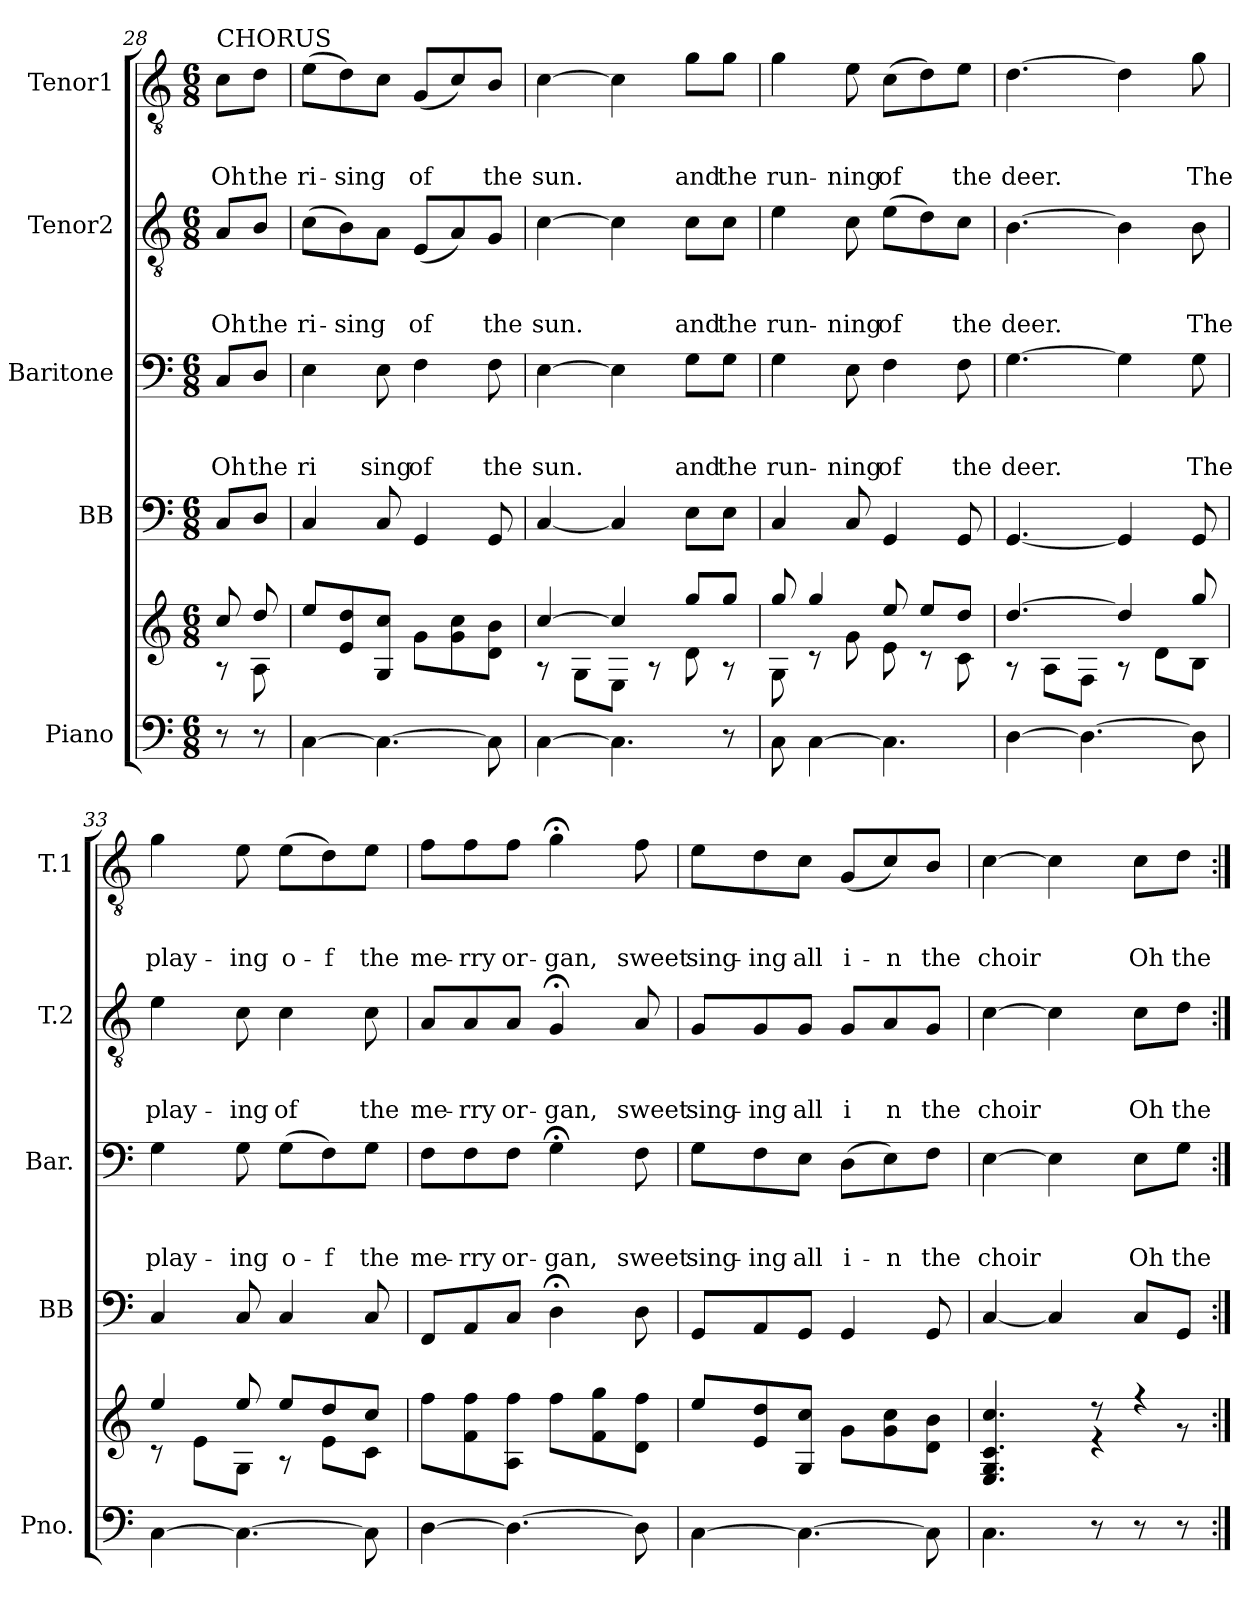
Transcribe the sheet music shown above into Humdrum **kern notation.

**kern	**kern	**kern	**kern	**text	**text	**text	**kern	**text	**text	**text	**kern	**text	**text	**text
*part5	*part5	*part4	*part3	*part3	*part3	*part3	*part2	*part2	*part2	*part2	*part1	*part1	*part1	*part1
*staff6	*staff5	*staff4	*staff3	*staff3	*staff3	*staff3	*staff2	*staff2	*staff2	*staff2	*staff1	*staff1	*staff1	*staff1
*I"Piano	*	*I"BB	*I"Baritone	*	*	*	*I"Tenor2	*	*	*	*I"Tenor1	*	*	*
*I'Pno.	*	*I'BB	*I'Bar.	*	*	*	*I'T.2	*	*	*	*I'T.1	*	*	*
*clefF4	*clefG2	*clefF4	*clefF4	*	*	*	*clefGv2	*	*	*	*clefGv2	*	*	*
*k[]	*k[]	*k[]	*k[]	*	*	*	*k[]	*	*	*	*k[]	*	*	*
*M6/8	*M6/8	*M6/8	*M6/8	*	*	*	*M6/8	*	*	*	*M6/8	*	*	*
=28	=28	=28	=28	=28	=28	=28	=28	=28	=28	=28	=28	=28	=28	=28
*	*^	*	*	*	*	*	*	*	*	*	*	*	*	*
!	!	!	!	!	!	!	!	!	!	!	!	!LO:TX:a:t=CHORUS	!	!	!
!	!	!	!	!	!	!	!LO:LY:b	!	!	!	!LO:LY:b	!	!	!	!LO:LY:b
8r	8cc/	8r	8C/L	8C/L	.	.	-Oh	8A/L	.	.	-Oh	8c\L	.	.	-Oh
!	!	!	!	!	!	!	!LO:LY:b	!	!	!	!LO:LY:b	!	!	!	!LO:LY:b
8r	8dd/	8A\	8D/J	8D/J	.	.	the	8B/J	.	.	the	8d\J	.	.	the
=29	=29	=29	=29	=29	=29	=29	=29	=29	=29	=29	=29	=29	=29	=29	=29
!	!	!	!	!	!	!	!LO:LY:b	!	!	!	!LO:LY:b	!	!	!	!LO:LY:b
*	*v	*v	*	*	*	*	*	*	*	*	*	*	*	*	*
[4C\	8ee/L	4C/	4E\	.	.	ri	(8c\L	.	.	ri-	(8e\L	.	.	ri-
!	!	!	!	!	!	!	!	!	!	!LO:LY:b	!	!	!	!LO:LY:b
.	8e/ 8dd/	.	.	.	.	.	8B\)	.	.	-sing	8d\)	.	.	-sing
!	!	!	!	!	!	!LO:LY:b	!	!	!	!	!	!	!	!
4.C\_	8G/ 8cc/J	8C/	8E\	.	.	-sing	8A\J	.	.	.	8c\J	.	.	.
!	!	!	!	!	!	!LO:LY:b	!	!	!	!LO:LY:b	!	!	!	!LO:LY:b
.	8g\L	4GG/	4F\	.	.	of	(8E/L	.	.	of	(8G/L	.	.	of
.	8g\ 8cc\	.	.	.	.	.	8A/)	.	.	.	8c/)	.	.	.
!	!	!	!	!	!	!LO:LY:b	!	!	!	!LO:LY:b	!	!	!	!LO:LY:b
8C\]	8d\ 8b\J	8GG/	8F\	.	.	the	8G/J	.	.	the	8B/J	.	.	the
=30	=30	=30	=30	=30	=30	=30	=30	=30	=30	=30	=30	=30	=30	=30
*	*^	*	*	*	*	*	*	*	*	*	*	*	*	*
!	!	!	!	!	!	!	!LO:LY:b	!	!	!	!LO:LY:b	!	!	!	!LO:LY:b
[4C\	[4cc/	8r	[4C/	[4E\	.	.	sun.	[4c\	.	.	sun.	[4c\	.	.	sun.
.	.	8G\L	.	.	.	.	.	.	.	.	.	.	.	.	.
4.C\]	4cc/]	8E\J	4C/]	4E\]	.	.	.	4c\]	.	.	.	4c\]	.	.	.
.	.	8r	.	.	.	.	.	.	.	.	.	.	.	.	.
!	!	!	!	!	!	!	!LO:LY:b	!	!	!	!LO:LY:b	!	!	!	!LO:LY:b
.	8gg/L	8d\	8E\L	8G\L	.	.	and	8c\L	.	.	and	8g\L	.	.	and
!	!	!	!	!	!	!	!LO:LY:b	!	!	!	!LO:LY:b	!	!	!	!LO:LY:b
8r	8gg/J	8r	8E\J	8G\J	.	.	the	8c\J	.	.	the	8g\J	.	.	the
=31	=31	=31	=31	=31	=31	=31	=31	=31	=31	=31	=31	=31	=31	=31	=31
!	!	!	!	!	!	!	!LO:LY:b	!	!	!	!LO:LY:b	!	!	!	!LO:LY:b
8C\	8gg/	8G\	4C/	4G\	.	.	run-	4e\	.	.	run-	4g\	.	.	run-
[4C\	4gg/	8r	.	.	.	.	.	.	.	.	.	.	.	.	.
!	!	!	!	!	!	!	!LO:LY:b	!	!	!	!LO:LY:b	!	!	!	!LO:LY:b
.	.	8g\	8C/	8E\	.	.	-ning	8c\	.	.	-ning	8e\	.	.	-ning
!	!	!	!	!	!	!	!LO:LY:b	!	!	!	!LO:LY:b	!	!	!	!LO:LY:b
4.C\]	8ee/	8e\	4GG/	4F\	.	.	of	(8e\L	.	.	of	(8c\L	.	.	of
.	8ee/L	8r	.	.	.	.	.	8d\)	.	.	.	8d\)	.	.	.
!	!	!	!	!	!	!	!LO:LY:b	!	!	!	!LO:LY:b	!	!	!	!LO:LY:b
.	8dd/J	8c\	8GG/	8F\	.	.	the	8c\J	.	.	the	8e\J	.	.	the
!!LO:PB:g=z
=32	=32	=32	=32	=32	=32	=32	=32	=32	=32	=32	=32	=32	=32	=32	=32
!	!	!	!	!	!	!	!LO:LY:b	!	!	!	!LO:LY:b	!	!	!	!LO:LY:b
[4D\	[4.dd/	8r	[4.GG/	[4.G\	.	.	deer.	[4.B\	.	.	deer.	[4.d\	.	.	deer.
.	.	8A\L	.	.	.	.	.	.	.	.	.	.	.	.	.
4.D\_	.	8F\J	.	.	.	.	.	.	.	.	.	.	.	.	.
.	4dd/]	8r	4GG/]	4G\]	.	.	.	4B\]	.	.	.	4d\]	.	.	.
.	.	8d\L	.	.	.	.	.	.	.	.	.	.	.	.	.
!	!	!	!	!	!	!	!LO:LY:b	!	!	!	!LO:LY:b	!	!	!	!LO:LY:b
8D\]	8gg/	8B\J	8GG/	8G\	.	.	The	8B\	.	.	The	8g\	.	.	The
=33	=33	=33	=33	=33	=33	=33	=33	=33	=33	=33	=33	=33	=33	=33	=33
!	!	!	!	!	!	!	!LO:LY:b	!	!	!	!LO:LY:b	!	!	!	!LO:LY:b
[4C\	4ee/	8r	4C/	4G\	.	.	play-	4e\	.	.	play-	4g\	.	.	play-
.	.	8e\L	.	.	.	.	.	.	.	.	.	.	.	.	.
!	!	!	!	!	!	!	!LO:LY:b	!	!	!	!LO:LY:b	!	!	!	!LO:LY:b
4.C\_	8ee/	8G\J	8C/	8G\	.	.	-ing	8c\	.	.	-ing	8e\	.	.	-ing
!	!	!	!	!	!	!	!LO:LY:b	!	!	!	!LO:LY:b	!	!	!	!LO:LY:b
.	8ee/L	8r	4C/	(8G\L	.	.	o-	4c\	.	.	of	(8e\L	.	.	o-
!	!	!	!	!	!	!	!LO:LY:b	!	!	!	!	!	!	!	!LO:LY:b
.	8dd/	8e\L	.	8F\)	.	.	-f	.	.	.	.	8d\)	.	.	-f
!	!	!	!	!	!	!	!LO:LY:b	!	!	!	!LO:LY:b	!	!	!	!LO:LY:b
8C\]	8cc/J	8c\J	8C/	8G\J	.	.	the	8c\	.	.	the	8e\J	.	.	the
=34	=34	=34	=34	=34	=34	=34	=34	=34	=34	=34	=34	=34	=34	=34	=34
!	!	!	!	!	!	!	!LO:LY:b	!	!	!	!LO:LY:b	!	!	!	!LO:LY:b
*	*v	*v	*	*	*	*	*	*	*	*	*	*	*	*	*
[4D\	8ff\L	8FF/L	8F\L	.	.	me-	8A/L	.	.	me-	8f\L	.	.	me-
!	!	!	!	!	!	!LO:LY:b	!	!	!	!LO:LY:b	!	!	!	!LO:LY:b
.	8f\ 8ff\	8AA/	8F\	.	.	-rry	8A/	.	.	-rry	8f\	.	.	-rry
!	!	!	!	!	!	!LO:LY:b	!	!	!	!LO:LY:b	!	!	!	!LO:LY:b
4.D\_	8A\ 8ff\J	8C/J	8F\J	.	.	or-	8A/J	.	.	or-	8f\J	.	.	or-
!	!	!	!	!	!	!LO:LY:b	!	!	!	!LO:LY:b	!	!	!	!LO:LY:b
.	8ff\L	4D;<\	4G;<\	.	.	-gan,	4G;</	.	.	-gan,	4g;<\	.	.	-gan,
.	8f\ 8gg\	.	.	.	.	.	.	.	.	.	.	.	.	.
!	!	!	!	!	!	!LO:LY:b	!	!	!	!LO:LY:b	!	!	!	!LO:LY:b
8D\]	8d\ 8ff\J	8D\	8F\	.	.	sweet	8A/	.	.	sweet	8f\	.	.	sweet
=35	=35	=35	=35	=35	=35	=35	=35	=35	=35	=35	=35	=35	=35	=35
!	!	!	!	!	!	!LO:LY:b	!	!	!	!LO:LY:b	!	!	!	!LO:LY:b
[4C\	8ee/L	8GG/L	8G\L	.	.	sing-	8G/L	.	.	sing-	8e\L	.	.	sing-
!	!	!	!	!	!	!LO:LY:b	!	!	!	!LO:LY:b	!	!	!	!LO:LY:b
.	8e/ 8dd/	8AA/	8F\	.	.	-ing	8G/	.	.	-ing	8d\	.	.	-ing
!	!	!	!	!	!	!LO:LY:b	!	!	!	!LO:LY:b	!	!	!	!LO:LY:b
4.C\_	8G/ 8cc/J	8GG/J	8E\J	.	.	all	8G/J	.	.	all	8c\J	.	.	all
!	!	!	!	!	!	!LO:LY:b	!	!	!	!LO:LY:b	!	!	!	!LO:LY:b
.	8g\L	4GG/	(8D\L	.	.	i-	8G/L	.	.	i	(8G/L	.	.	i-
!	!	!	!	!	!	!LO:LY:b	!	!	!	!LO:LY:b	!	!	!	!LO:LY:b
.	8g\ 8cc\	.	8E\)	.	.	-n	8A/	.	.	-n	8c/)	.	.	-n
!	!	!	!	!	!	!LO:LY:b	!	!	!	!LO:LY:b	!	!	!	!LO:LY:b
8C\]	8d\ 8b\J	8GG/	8F\J	.	.	the	8G/J	.	.	the	8B/J	.	.	the
=36	=36	=36	=36	=36	=36	=36	=36	=36	=36	=36	=36	=36	=36	=36
*	*^	*	*	*	*	*	*	*	*	*	*	*	*	*
!	!	!	!	!	!	!	!LO:LY:b	!	!	!	!LO:LY:b	!	!	!	!LO:LY:b
4.C\	4.E/ 4.G/ 4.c/ 4.cc/	4.ryy	[4C/	[4E\	.	.	choir	[4c\	.	.	choir	[4c\	.	.	choir
.	.	.	4C/]	4E\]	.	.	.	4c\]	.	.	.	4c\]	.	.	.
8r	8r	4r	.	.	.	.	.	.	.	.	.	.	.	.	.
!	!	!	!	!	!	!	!LO:LY:b	!	!	!	!LO:LY:b	!	!	!	!LO:LY:b
8r	4r	.	8C/L	8E\L	.	.	-Oh	8c\L	.	.	-Oh	8c\L	.	.	-Oh
!	!	!	!	!	!	!	!LO:LY:b	!	!	!	!LO:LY:b	!	!	!	!LO:LY:b
8r	.	8r	8GG/J	8G\J	.	.	the	8d\J	.	.	the	8d\J	.	.	the
*	*v	*v	*	*	*	*	*	*	*	*	*	*	*	*	*
=:|!	=:|!	=:|!	=:|!	=:|!	=:|!	=:|!	=:|!	=:|!	=:|!	=:|!	=:|!	=:|!	=:|!	=:|!
*-	*-	*-	*-	*-	*-	*-	*-	*-	*-	*-	*-	*-	*-	*-
